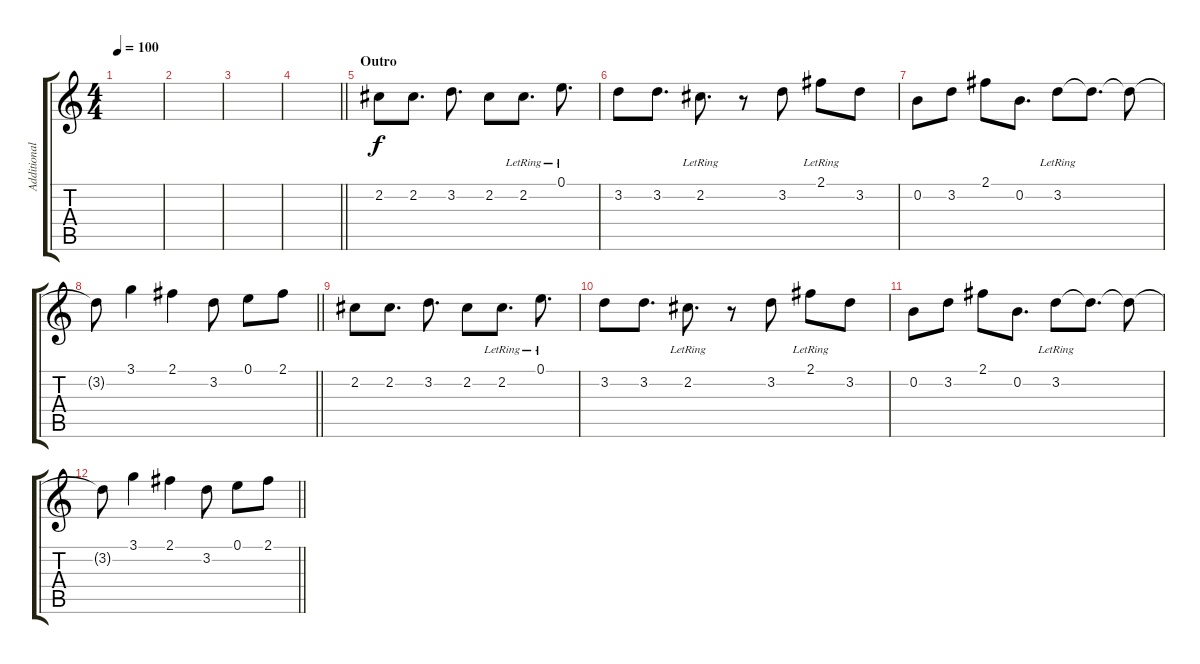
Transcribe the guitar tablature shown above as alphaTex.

\track ("Additional Guitar 1" "Additional") {instrument electricguitarclean}
\staff {score tabs}
\tuning (E4 B3 G3 D3 A2 E2) {hide}
\ts (4 4)
\tempo 100
\clef g2
\ks c
|
|
|
\barLineRight lightlight
|
\section ("" "Outro")
2.2.8{volume 11} 2.2.8{d} 3.2.8{d} 2.2.8 2.2{lr}.8{d} 0.1{lr}.8{d} |
3.2.8 3.2.8{d} 2.2{lr}.8{d} r.8 3.2.8 2.1{lr}.8 3.2.8 |
0.2.8 3.2.8 2.1.8 0.2.8{d} 3.2{lr}.8 3.2{t}.8{d} 3.2{t}.8 |
\barLineRight lightlight
3.2{t}.8 3.1.4 2.1.4 3.2.8 0.1.8 2.1.8 |
2.2.8{volume 11} 2.2.8{d} 3.2.8{d} 2.2.8 2.2{lr}.8{d} 0.1{lr}.8{d} |
3.2.8 3.2.8{d} 2.2{lr}.8{d} r.8 3.2.8 2.1{lr}.8 3.2.8 |
0.2.8 3.2.8 2.1.8 0.2.8{d} 3.2{lr}.8 3.2{t}.8{d} 3.2{t}.8 |
\barLineRight lightlight
3.2{t}.8 3.1.4 2.1.4 3.2.8 0.1.8 2.1.8
